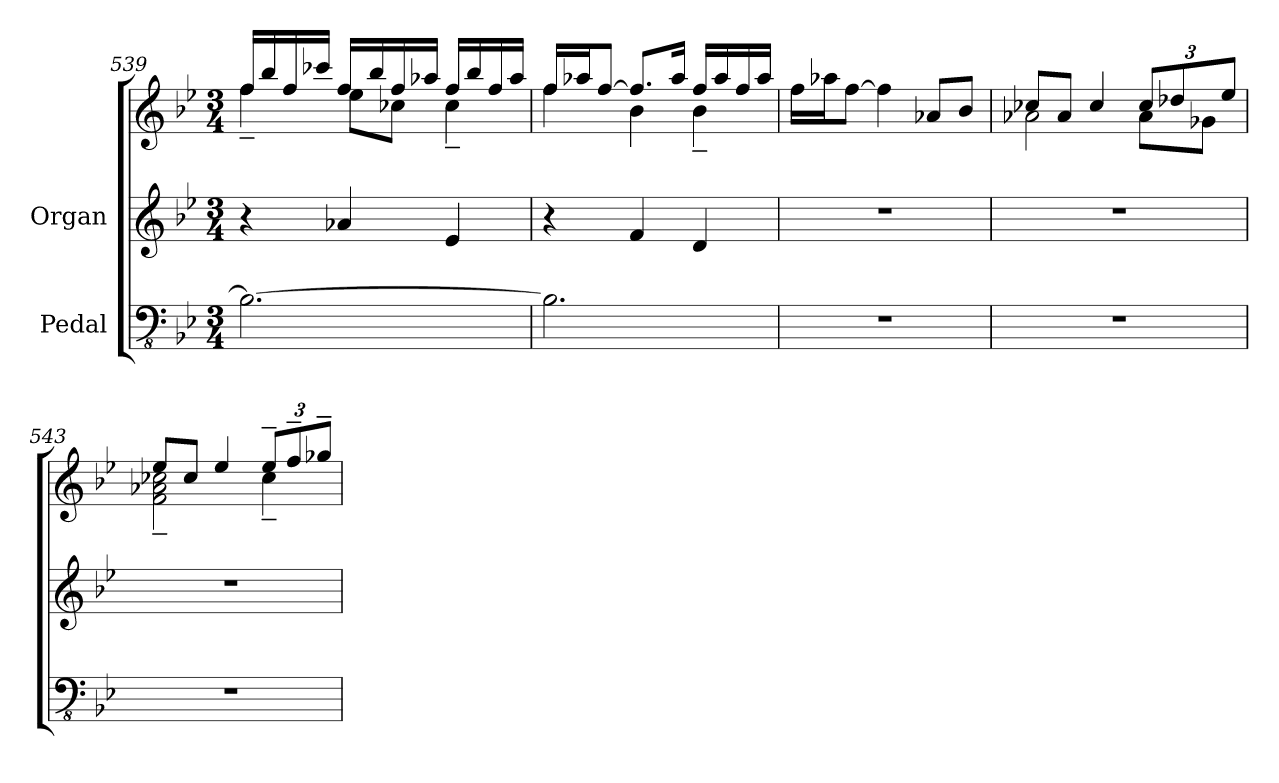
**kern	**kern	**kern
*part2	*part1	*part1
*staff3	*staff2	*staff1
*I"Pedal	*I"Organ	*
*clefFv4	*clefG2	*clefG2
*k[b-e-]	*k[b-e-]	*k[b-e-]
*M3/4	*M3/4	*M3/4
=539	=539	=539
*	*	*^
2.BB-\_	4r	16ff/LL	4ff~\
.	.	16bb-/	.
.	.	16ff/	.
.	.	16ccc-X/JJ	.
.	4a-X/	16ff/LL	8ee-\L
.	.	16bb-/	.
.	.	16ff/	8cc-X\J
.	.	16aa-X/JJ	.
.	4e-/	16ff/LL	4cc-~\
.	.	16bb-/	.
.	.	16ff/	.
.	.	16aa-/JJ	.
!!LO:LB:g=z	!!
=540	=540	=540	=540
2.BB-\]	4r	16ff/LL	4ff\
.	.	16aa-X/J	.
.	.	[8ff/J	.
.	4f/	8.ff/L]	4b-\
.	.	16aa-/Jk	.
.	4d/	16ff/LL	4b-~\
.	.	16aa-/	.
.	.	16ff/	.
.	.	16aa-/JJ	.
*	*	*v	*v
=541	=541	=541
2.r	2.r	16ff\LL
.	.	16aa-X\J
.	.	[8ff\J
.	.	4ff\]
.	.	8a-X/L
.	.	8b-/J
=542	=542	=542
*	*	*^
2.r	2.r	8cc-X/L	2a-X\
.	.	8a-/J	.
.	.	4cc-/	.
*	*	*Xbrackettup	*
.	.	12cc-/L	8a-\L
.	.	12dd-X/	.
.	.	.	8g-X\J
.	.	12ee-/J	.
=543	=543	=543	=543
2.r	2.r	8ee-/L	2f\~ 2a-X\~ 2cc-X\~
.	.	8cc-/J	.
.	.	4ee-/	.
.	.	12ee-~/L	4cc-~\
.	.	12ff~/	.
.	.	12gg-X~/J	.
*	*	*v	*v
=	=	=
*-	*-	*-
